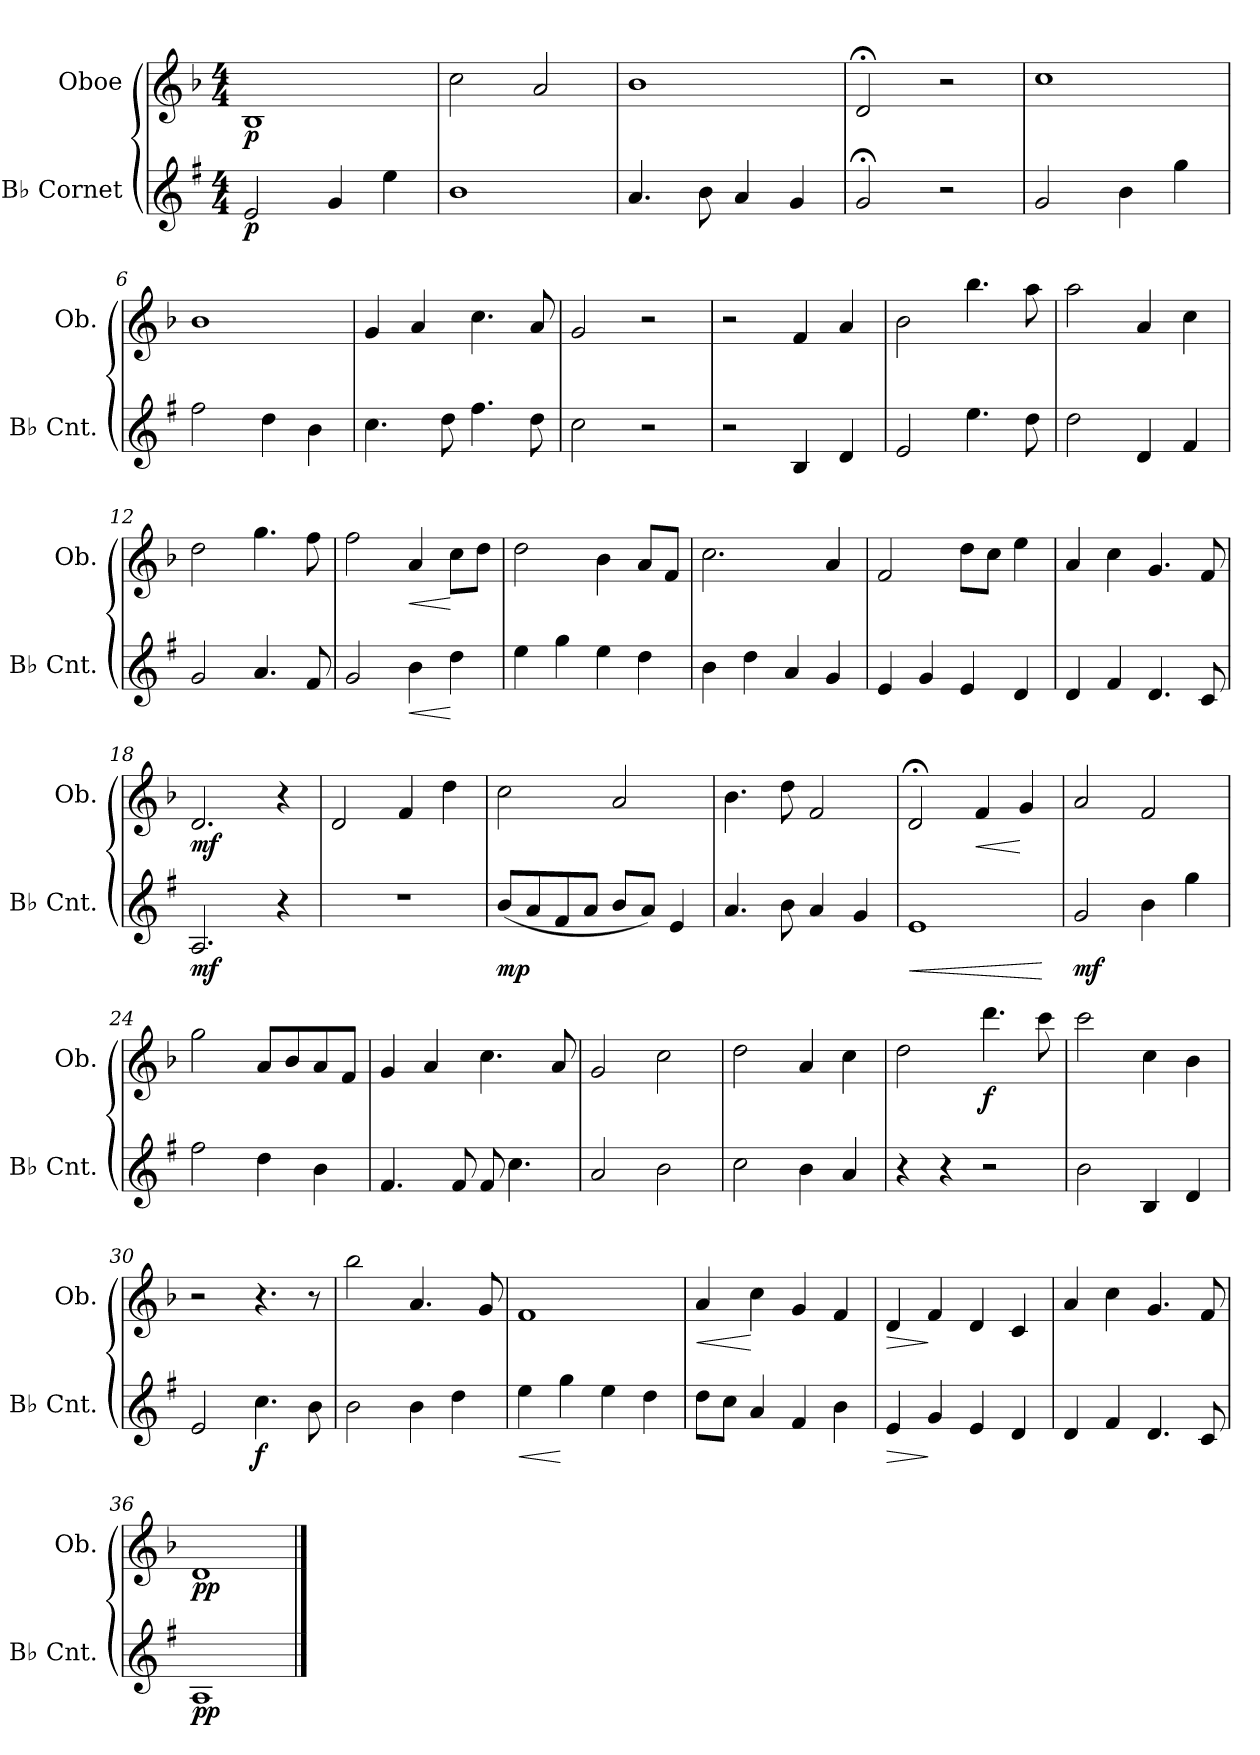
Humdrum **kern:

**kern	**dynam	**kern	**dynam
*part2	*part2	*part1	*part1
*staff2	*staff2	*staff1	*staff1
*I"B♭ Cornet	*	*I"Oboe	*
*I'B♭ Cnt.	*	*I'Ob.	*
*clefG2	*	*clefG2	*
*ITrd1c2	*	*	*
*k[b-]	*	*k[b-]	*
*M4/4	*	*M4/4	*
*MM80	*	*MM80	*
=1	=1	=1	=1
!	!LO:DY:b	!	!LO:DY:b
2d/	p	1B-	p
4f/	.	.	.
4dd\	.	.	.
=2	=2	=2	=2
1a	.	2cc\	.
.	.	2a/	.
=3	=3	=3	=3
4.g/	.	1b-	.
8a\	.	.	.
4g/	.	.	.
4f/	.	.	.
=4	=4	=4	=4
2f;</	.	2d;</	.
2r	.	2r	.
=5	=5	=5	=5
2f/	.	1cc	.
4a\	.	.	.
4ff\	.	.	.
=6	=6	=6	=6
2ee\	.	1b-	.
4cc\	.	.	.
4a\	.	.	.
=7	=7	=7	=7
4.b-\	.	4g/	.
.	.	4a/	.
8cc\	.	.	.
4.ee\	.	4.cc\	.
8cc\	.	8a/	.
=8	=8	=8	=8
2b-\	.	2g/	.
2r	.	2r	.
=9	=9	=9	=9
2r	.	2r	.
4A/	.	4f/	.
4c/	.	4a/	.
!!LO:LB:g=z
=10	=10	=10	=10
2d/	.	2b-\	.
4.dd\	.	4.bb-\	.
8cc\	.	8aa\	.
=11	=11	=11	=11
2cc\	.	2aa\	.
4c/	.	4a/	.
4e/	.	4cc\	.
=12	=12	=12	=12
2f/	.	2dd\	.
4.g/	.	4.gg\	.
8e/	.	8ff\	.
=13	=13	=13	=13
2f/	.	2ff\	.
!	!LO:HP:b	!	!LO:HP:b
4a\	<	4a/	<
4cc\	[	8cc\L	[
.	.	8dd\J	.
=14	=14	=14	=14
4dd\	.	2dd\	.
4ff\	.	.	.
4dd\	.	4b-\	.
4cc\	.	8a/L	.
.	.	8f/J	.
=15	=15	=15	=15
4a\	.	2.cc\	.
4cc\	.	.	.
4g/	.	.	.
4f/	.	4a/	.
=16	=16	=16	=16
4d/	.	2f/	.
4f/	.	.	.
4d/	.	8dd\L	.
.	.	8cc\J	.
4c/	.	4ee\	.
=17	=17	=17	=17
4c/	.	4a/	.
4e/	.	4cc\	.
4.c/	.	4.g/	.
8B-/	.	8f/	.
!!LO:LB:g=z
=18	=18	=18	=18
!	!LO:DY:b	!	!LO:DY:b
2.G/	mf	2.d/	mf
4r	.	4r	.
=19	=19	=19	=19
1r	.	2d/	.
.	.	4f/	.
.	.	4dd\	.
=20	=20	=20	=20
!	!LO:DY:b	!	!
(8a/L	mp	2cc\	.
8g/	.	.	.
8e/	.	.	.
8g/J	.	.	.
8a/L	.	2a/	.
8g/J)	.	.	.
4d/	.	.	.
=21	=21	=21	=21
4.g/	.	4.b-\	.
8a\	.	8dd\	.
4g/	.	2f/	.
4f/	.	.	.
=22	=22	=22	=22
!	!LO:HP:b	!	!
1d	<	2d;</	.
!	!	!	!LO:HP:b
.	.	4f/	<
.	.	4g/	[
.	[	.	.
=23	=23	=23	=23
!	!LO:DY:b	!	!
2f/	mf	2a/	.
4a\	.	2f/	.
4ff\	.	.	.
=24	=24	=24	=24
2ee\	.	2gg\	.
4cc\	.	8a/L	.
.	.	8b-/	.
4a\	.	8a/	.
.	.	8f/J	.
=25	=25	=25	=25
4.e/	.	4g/	.
.	.	4a/	.
8e/	.	.	.
8e/	.	4.cc\	.
4.b-\	.	.	.
.	.	8a/	.
!!LO:LB:g=z
=26	=26	=26	=26
2g/	.	2g/	.
2a\	.	2cc\	.
=27	=27	=27	=27
2b-\	.	2dd\	.
4a\	.	4a/	.
4g/	.	4cc\	.
=28	=28	=28	=28
4r	.	2dd\	.
4r	.	.	.
!	!	!	!LO:DY:b
2r	.	4.ddd\	f
.	.	8ccc\	.
=29	=29	=29	=29
2a\	.	2ccc\	.
4A/	.	4cc\	.
4c/	.	4b-\	.
=30	=30	=30	=30
2d/	.	2r	.
!	!LO:DY:b	!	!
4.b-\	f	4.r	.
8a\	.	8r	.
=31	=31	=31	=31
2a\	.	2bb-\	.
4a\	.	4.a/	.
4cc\	.	.	.
.	.	8g/	.
=32	=32	=32	=32
!	!LO:HP:b	!	!
4dd\	<	1f	.
4ff\	[	.	.
4dd\	.	.	.
4cc\	.	.	.
=33	=33	=33	=33
!	!	!	!LO:HP:b
8cc\L	.	4a/	<
8b-\J	.	.	.
4g/	.	4cc\	[
4e/	.	4g/	.
4a\	.	4f/	.
!!LO:LB:g=z
=34	=34	=34	=34
!	!LO:HP:b	!	!LO:HP:b
4d/	>	4d/	>
4f/	]	4f/	]
4d/	.	4d/	.
4c/	.	4c/	.
=35	=35	=35	=35
4c/	.	4a/	.
4e/	.	4cc\	.
4.c/	.	4.g/	.
8B-/	.	8f/	.
=36	=36	=36	=36
!	!LO:DY:b	!	!LO:DY:b
1G	pp	1d	pp
==	==	==	==
*-	*-	*-	*-
